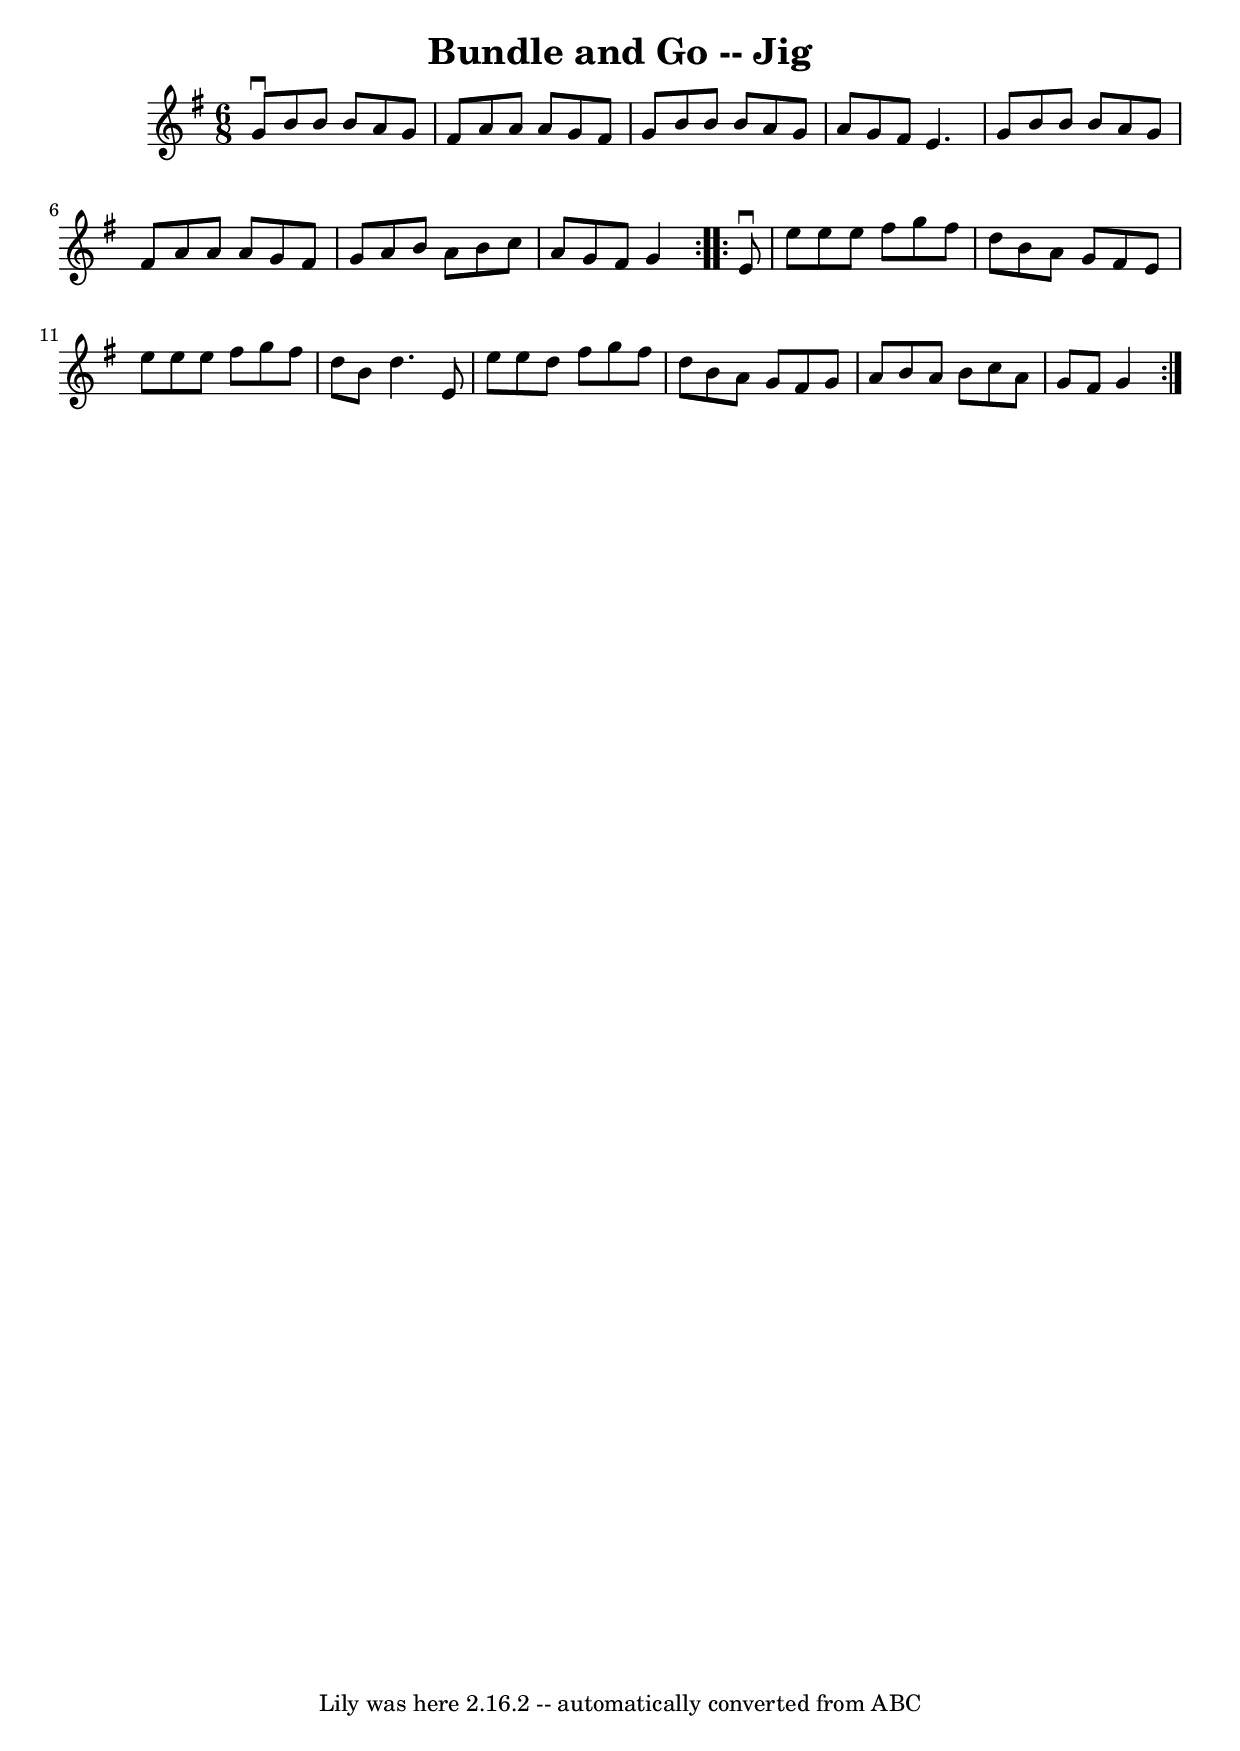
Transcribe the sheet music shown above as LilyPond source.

\version "2.16.2"
\include "Mammoth.ily"
\header {
  %% book = "Ryan's Mammoth Collection"
  crossRefNumber = "1"
  footnotes = "\\\\83 423"
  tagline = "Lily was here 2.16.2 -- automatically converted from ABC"
  title = "Bundle and Go -- Jig"

}
voicedefault =  {



  \repeat volta 2 {

    \time 6/8 
    \key g \major     g'8^\downbow b'8 b'8 b'8 a'8 g'8      |
    fis'8 a'8 a'8 a'8 g'8 fis'8    |
    g'8 b'8       b'8 b'8 a'8 g'8     |
    a'8 g'8 fis'8 e'4.     |
    g'8 b'8 b'8 b'8 a'8 g'8    |
    fis'8 a'8       a'8 a'8 g'8 fis'8     |
    g'8 a'8 b'8 a'8 b'8         c''8     |
    a'8 g'8 fis'8 g'4  
  }     
  \repeat volta 2 {     e'8^\downbow e''8 e''8 e''8 fis''8 g''8     |
    fis''8 d''8      b'8 a'8 g'8 fis'8     |
    e'8 e''8 e''8 e''8         fis''8 g''8     |
    fis''8 d''8 b'8 d''4.    |
    e'8      e''8 e''8 d''8 fis''8 g''8     |
    fis''8 d''8 b'8        a'8 g'8 fis'8     |
    g'8 a'8 b'8 a'8 b'8 c''8     |
    a'8 g'8 fis'8 g'4  
  }   

}

\score{
  <<

    \context Staff="default"
    {
      \voicedefault 
      
    }

  >>
  \layout {
    
  }
  \midi {
  }

}
